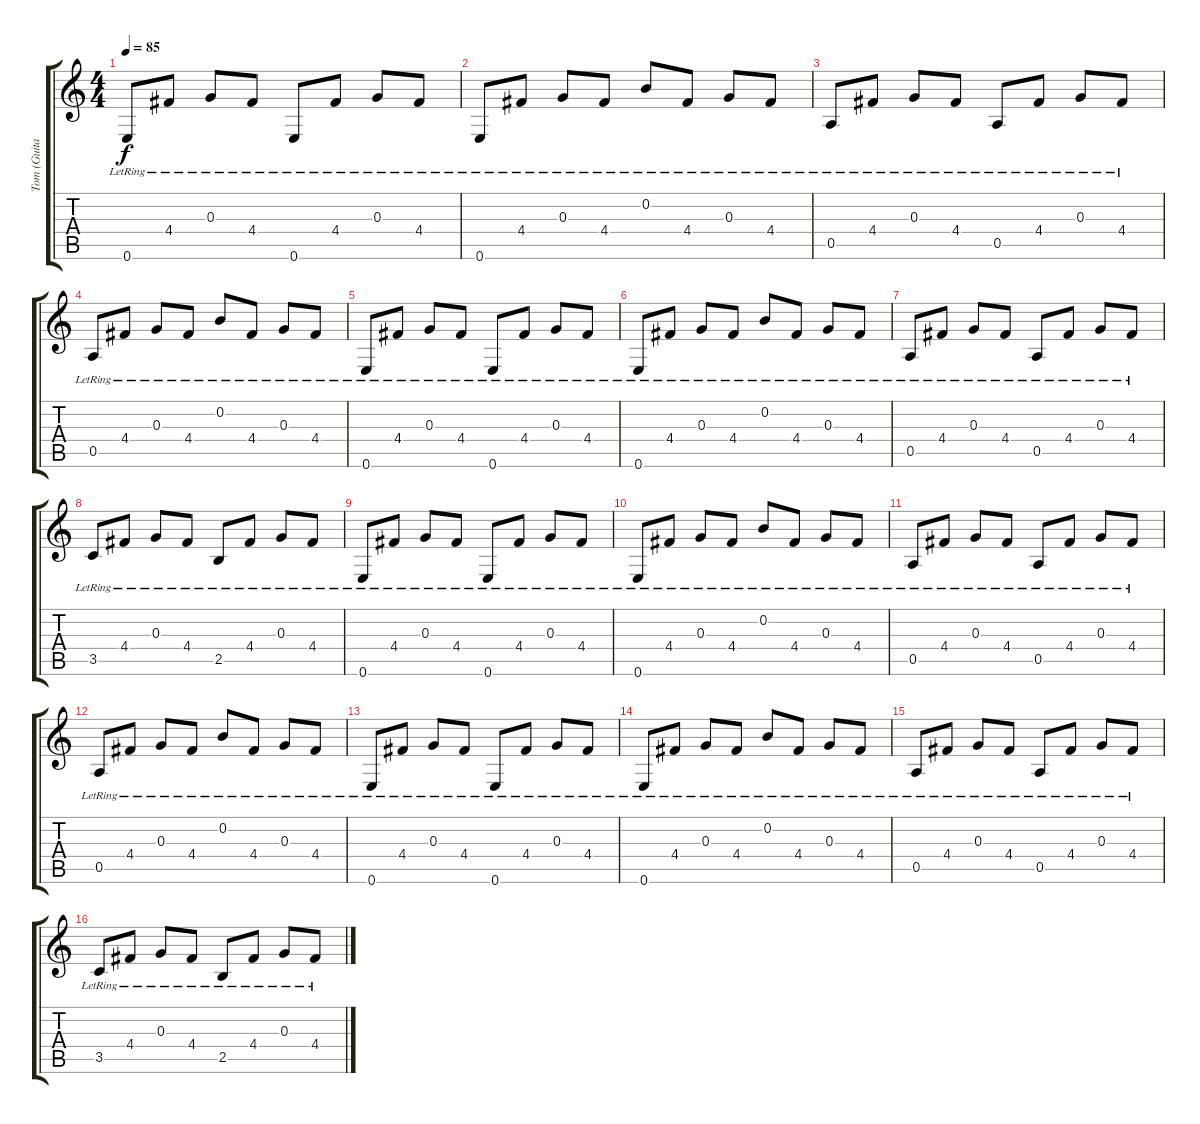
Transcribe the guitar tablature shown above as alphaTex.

\track ("Tom (Guitar)" "Tom (Guita") {instrument electricguitarjazz}
\staff {score tabs}
\tuning (E4 B3 G3 D3 A2 E2) {hide}
\ts (4 4)
\tempo 85
\clef g2
\ks c
0.6{lr}.8{dy f} 4.4{lr}.8 0.3{lr}.8 4.4{lr}.8 0.6{lr}.8 4.4{lr}.8 0.3{lr}.8 4.4{lr}.8 |
0.6{lr}.8 4.4{lr}.8 0.3{lr}.8 4.4{lr}.8 0.2{lr}.8 4.4{lr}.8 0.3{lr}.8 4.4{lr}.8 |
0.5{lr}.8 4.4{lr}.8 0.3{lr}.8 4.4{lr}.8 0.5{lr}.8 4.4{lr}.8 0.3{lr}.8 4.4{lr}.8 |
0.5{lr}.8 4.4{lr}.8 0.3{lr}.8 4.4{lr}.8 0.2{lr}.8 4.4{lr}.8 0.3{lr}.8 4.4{lr}.8 |
0.6{lr}.8 4.4{lr}.8 0.3{lr}.8 4.4{lr}.8 0.6{lr}.8 4.4{lr}.8 0.3{lr}.8 4.4{lr}.8 |
0.6{lr}.8 4.4{lr}.8 0.3{lr}.8 4.4{lr}.8 0.2{lr}.8 4.4{lr}.8 0.3{lr}.8 4.4{lr}.8 |
0.5{lr}.8 4.4{lr}.8 0.3{lr}.8 4.4{lr}.8 0.5{lr}.8 4.4{lr}.8 0.3{lr}.8 4.4{lr}.8 |
3.5{lr}.8 4.4{lr}.8 0.3{lr}.8 4.4{lr}.8 2.5{lr}.8 4.4{lr}.8 0.3{lr}.8 4.4{lr}.8 |
0.6{lr}.8 4.4{lr}.8 0.3{lr}.8 4.4{lr}.8 0.6{lr}.8 4.4{lr}.8 0.3{lr}.8 4.4{lr}.8 |
0.6{lr}.8 4.4{lr}.8 0.3{lr}.8 4.4{lr}.8 0.2{lr}.8 4.4{lr}.8 0.3{lr}.8 4.4{lr}.8 |
0.5{lr}.8 4.4{lr}.8 0.3{lr}.8 4.4{lr}.8 0.5{lr}.8 4.4{lr}.8 0.3{lr}.8 4.4{lr}.8 |
0.5{lr}.8 4.4{lr}.8 0.3{lr}.8 4.4{lr}.8 0.2{lr}.8 4.4{lr}.8 0.3{lr}.8 4.4{lr}.8 |
0.6{lr}.8 4.4{lr}.8 0.3{lr}.8 4.4{lr}.8 0.6{lr}.8 4.4{lr}.8 0.3{lr}.8 4.4{lr}.8 |
0.6{lr}.8 4.4{lr}.8 0.3{lr}.8 4.4{lr}.8 0.2{lr}.8 4.4{lr}.8 0.3{lr}.8 4.4{lr}.8 |
0.5{lr}.8 4.4{lr}.8 0.3{lr}.8 4.4{lr}.8 0.5{lr}.8 4.4{lr}.8 0.3{lr}.8 4.4{lr}.8 |
3.5{lr}.8 4.4{lr}.8 0.3{lr}.8 4.4{lr}.8 2.5{lr}.8 4.4{lr}.8 0.3{lr}.8 4.4{lr}.8
